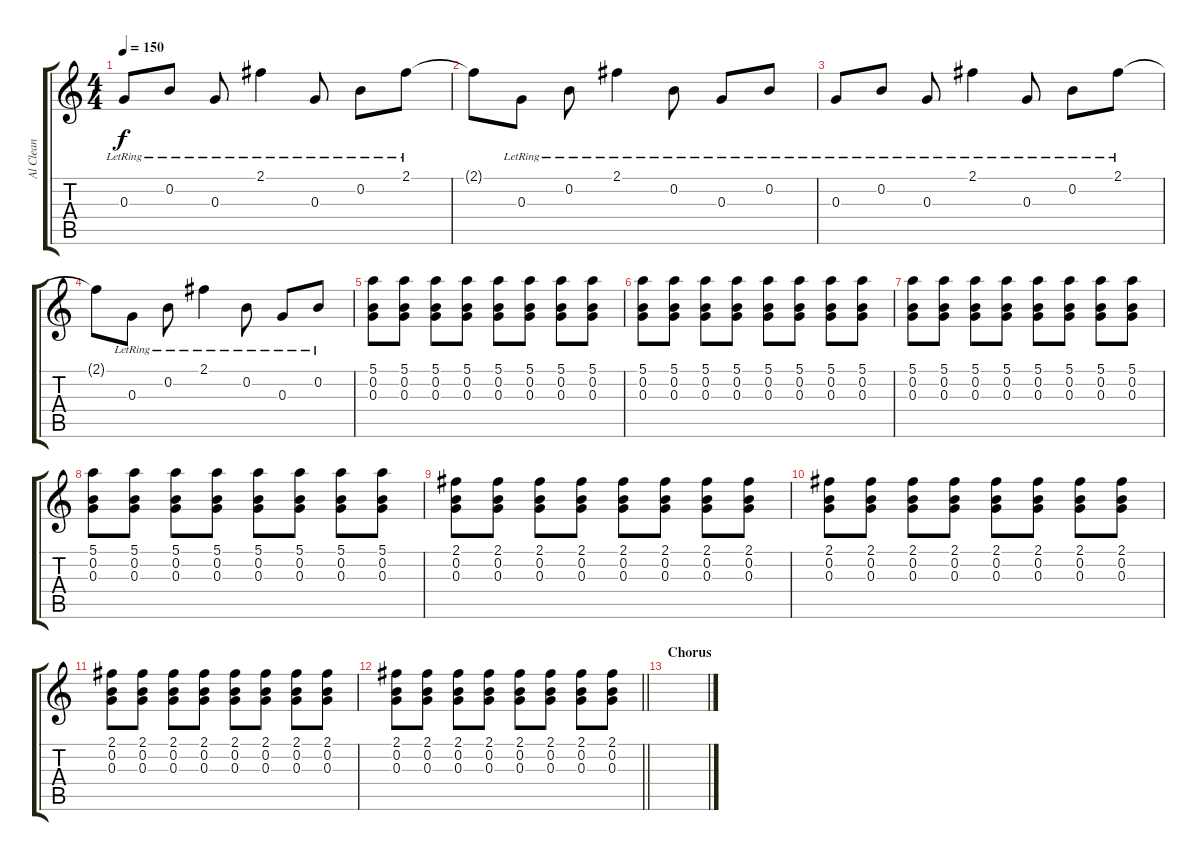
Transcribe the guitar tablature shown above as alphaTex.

\track ("Al Clean" "Al Clean") {instrument electricguitarjazz}
\staff {score tabs}
\tuning (E4 B3 G3 D3 A2 D2) {hide}
\ts (4 4)
\tempo 150
\clef g2
\ks c
0.3{lr}.8{dy f} 0.2{lr}.8 0.3{lr}.8 2.1{lr}.4 0.3{lr}.8 0.2{lr}.8 2.1{lr}.8 |
2.1{t}.8 0.3{lr}.8 0.2{lr}.8 2.1{lr}.4 0.2{lr}.8 0.3{lr}.8 0.2{lr}.8 |
0.3{lr}.8 0.2{lr}.8 0.3{lr}.8 2.1{lr}.4 0.3{lr}.8 0.2{lr}.8 2.1{lr}.8 |
2.1{t}.8 0.3{lr}.8 0.2{lr}.8 2.1{lr}.4 0.2{lr}.8 0.3{lr}.8 0.2{lr}.8 |
(5.1 0.2 0.3).8 (5.1 0.2 0.3).8 (5.1 0.2 0.3).8 (5.1 0.2 0.3).8 (5.1 0.2 0.3).8 (5.1 0.2 0.3).8 (5.1 0.2 0.3).8 (5.1 0.2 0.3).8 |
(5.1 0.2 0.3).8 (5.1 0.2 0.3).8 (5.1 0.2 0.3).8 (5.1 0.2 0.3).8 (5.1 0.2 0.3).8 (5.1 0.2 0.3).8 (5.1 0.2 0.3).8 (5.1 0.2 0.3).8 |
(5.1 0.2 0.3).8 (5.1 0.2 0.3).8 (5.1 0.2 0.3).8 (5.1 0.2 0.3).8 (5.1 0.2 0.3).8 (5.1 0.2 0.3).8 (5.1 0.2 0.3).8 (5.1 0.2 0.3).8 |
(5.1 0.2 0.3).8 (5.1 0.2 0.3).8 (5.1 0.2 0.3).8 (5.1 0.2 0.3).8 (5.1 0.2 0.3).8 (5.1 0.2 0.3).8 (5.1 0.2 0.3).8 (5.1 0.2 0.3).8 |
(2.1 0.2 0.3).8 (2.1 0.2 0.3).8 (2.1 0.2 0.3).8 (2.1 0.2 0.3).8 (2.1 0.2 0.3).8 (2.1 0.2 0.3).8 (2.1 0.2 0.3).8 (2.1 0.2 0.3).8 |
(2.1 0.2 0.3).8 (2.1 0.2 0.3).8 (2.1 0.2 0.3).8 (2.1 0.2 0.3).8 (2.1 0.2 0.3).8 (2.1 0.2 0.3).8 (2.1 0.2 0.3).8 (2.1 0.2 0.3).8 |
(2.1 0.2 0.3).8 (2.1 0.2 0.3).8 (2.1 0.2 0.3).8 (2.1 0.2 0.3).8 (2.1 0.2 0.3).8 (2.1 0.2 0.3).8 (2.1 0.2 0.3).8 (2.1 0.2 0.3).8 |
\barLineRight lightlight
(2.1 0.2 0.3).8 (2.1 0.2 0.3).8 (2.1 0.2 0.3).8 (2.1 0.2 0.3).8 (2.1 0.2 0.3).8 (2.1 0.2 0.3).8 (2.1 0.2 0.3).8 (2.1 0.2 0.3).8 |
\section ("" "Chorus")
